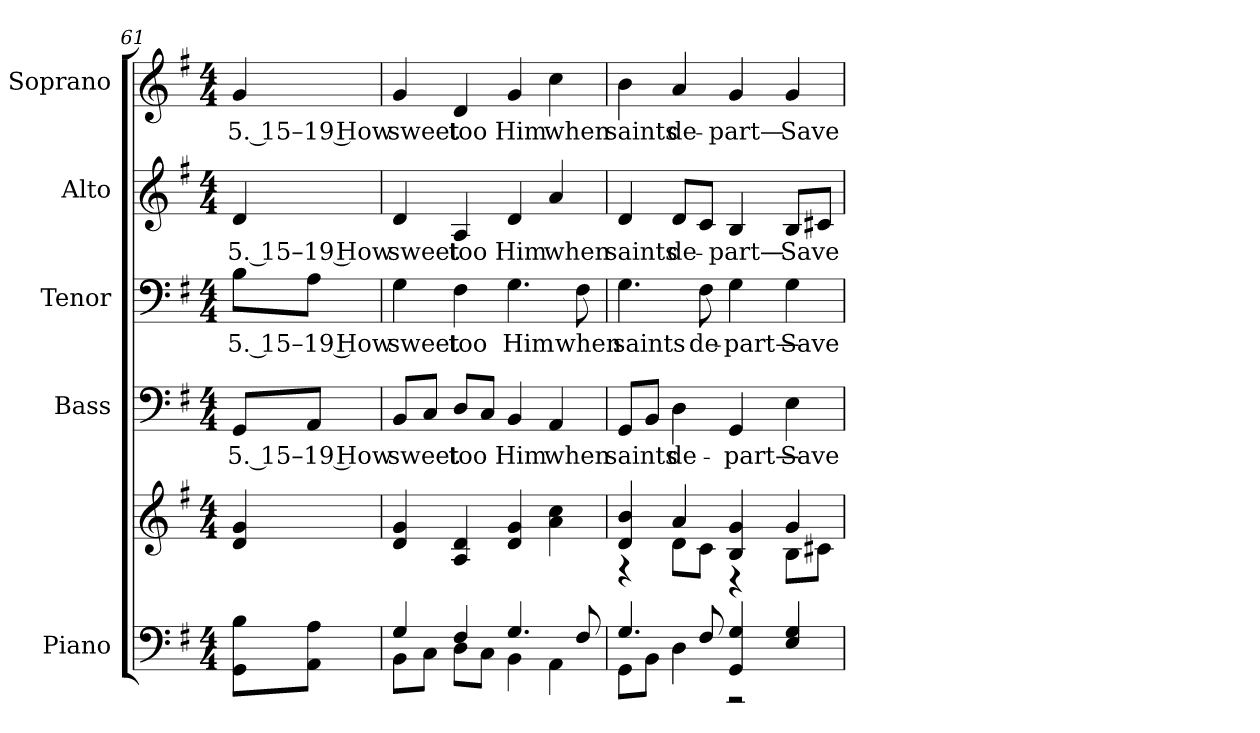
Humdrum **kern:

**kern	**kern	**kern	**text	**kern	**text	**kern	**text	**kern	**text
*part5	*part5	*part4	*part4	*part3	*part3	*part2	*part2	*part1	*part1
*staff6	*staff5	*staff4	*staff4	*staff3	*staff3	*staff2	*staff2	*staff1	*staff1
*I"Piano	*	*I"Bass	*	*I"Tenor	*	*I"Alto	*	*I"Soprano	*
*I'Pno.	*	*I'B.	*	*I'T.	*	*I'A.	*	*I'S.	*
!!LO:PB:g=z
*clefF4	*clefG2	*clefF4	*	*clefF4	*	*clefG2	*	*clefG2	*
*k[f#]	*k[f#]	*k[f#]	*	*k[f#]	*	*k[f#]	*	*k[f#]	*
*G:	*G:	*G:	*	*G:	*	*G:	*	*G:	*
*M4/4	*M4/4	*M4/4	*	*M4/4	*	*M4/4	*	*M4/4	*
=61	=61	=61	=61	=61	=61	=61	=61	=61	=61
!	!	!	!LO:LY:b:color=#000000	!	!	!	!	!	!
!	!	!	!	!	!LO:LY:b:color=#000000	!	!	!	!
!	!	!	!	!	!	!	!LO:LY:b:color=#000000	!	!
!	!	!	!	!	!	!	!	!	!LO:LY:b:color=#000000
8GGi\ 8BiL	4di/ 4gi	8GGi/L	5. 15–19 How	8Bi\L	5. 15–19 How	4di/	5. 15–19 How	4gi/	5. 15–19 How
8AAi\ 8AiJ	.	8AAi/J	.	8Ai\J	.	.	.	.	.
=62	=62	=62	=62	=62	=62	=62	=62	=62	=62
*^	*	*	*	*	*	*	*	*	*
!	!	!	!	!LO:LY:b:color=#000000	!	!	!	!	!	!
!	!	!	!	!	!	!LO:LY:b:color=#000000	!	!	!	!
!	!	!	!	!	!	!	!	!LO:LY:b:color=#000000	!	!
!	!	!	!	!	!	!	!	!	!	!LO:LY:b:color=#000000
4Gi/	8BBi\L	4di/ 4gi	8BBi/L	sweet	4Gi\	sweet	4di/	sweet	4gi/	sweet
.	8Ci\J	.	8Ci/J	.	.	.	.	.	.	.
!	!	!	!	!LO:LY:b:color=#000000	!	!	!	!	!	!
!	!	!	!	!	!	!LO:LY:b:color=#000000	!	!	!	!
!	!	!	!	!	!	!	!	!LO:LY:b:color=#000000	!	!
!	!	!	!	!	!	!	!	!	!	!LO:LY:b:color=#000000
4F#i/	8Di\L	4Ai/ 4di	8Di/L	too	4F#i\	too	4Ai/	too	4di/	too
.	8Ci\J	.	8Ci/J	.	.	.	.	.	.	.
!	!	!	!	!LO:LY:b:color=#000000	!	!	!	!	!	!
!	!	!	!	!	!	!LO:LY:b:color=#000000	!	!	!	!
!	!	!	!	!	!	!	!	!LO:LY:b:color=#000000	!	!
!	!	!	!	!	!	!	!	!	!	!LO:LY:b:color=#000000
4.Gi/	4BBi\	4di/ 4gi	4BBi/	Him	4.Gi\	Him	4di/	Him	4gi/	Him
!	!	!	!	!LO:LY:b:color=#000000	!	!	!	!	!	!
!	!	!	!	!	!	!	!	!LO:LY:b:color=#000000	!	!
!	!	!	!	!	!	!	!	!	!	!LO:LY:b:color=#000000
.	4AAi\	4ai\ 4cci	4AAi/	when	.	.	4ai/	when	4cci\	when
!	!	!	!	!	!	!LO:LY:b:color=#000000	!	!	!	!
8F#i/	.	.	.	.	8F#i\	when	.	.	.	.
!!LO:PB:g=z
=63	=63	=63	=63	=63	=63	=63	=63	=63	=63	=63
*	*	*^	*	*	*	*	*	*	*	*
!	!	!	!	!	!LO:LY:b:color=#000000	!	!	!	!	!	!
!	!	!	!	!	!	!	!LO:LY:b:color=#000000	!	!	!	!
!	!	!	!	!	!	!	!	!	!LO:LY:b:color=#000000	!	!
!	!	!	!	!	!	!	!	!	!	!	!LO:LY:b:color=#000000
4.Gi/	8GGi\L	4di/ 4bi	4r	8GGi/L	saints	4.Gi\	saints	4di/	saints	4bi\	saints
.	8BBi\J	.	.	8BBi/J	.	.	.	.	.	.	.
!	!	!	!	!	!LO:LY:b:color=#000000	!	!	!	!	!	!
!	!	!	!	!	!	!	!	!	!LO:LY:b:color=#000000	!	!
!	!	!	!	!	!	!	!	!	!	!	!LO:LY:b:color=#000000
.	4Di\	4ai/	8di\L	4Di\	de-	.	.	8di/L	de-	4ai/	de-
!	!	!	!	!	!	!	!LO:LY:b:color=#000000	!	!	!	!
8F#i/	.	.	8ci\J	.	.	8F#i\	de-	8ci/J	.	.	.
!	!	!	!	!	!LO:LY:b:color=#000000	!	!	!	!	!	!
!	!	!	!	!	!	!	!LO:LY:b:color=#000000	!	!	!	!
!	!	!	!	!	!	!	!	!	!LO:LY:b:color=#000000	!	!
!	!	!	!	!	!	!	!	!	!	!	!LO:LY:b:color=#000000
4GGi/ 4Gi	2r	4Bi/ 4gi	4r	4GGi/	-part—	4Gi\	-part—	4Bi/	-part—	4gi/	-part—
!	!	!	!	!	!LO:LY:b:color=#000000	!	!	!	!	!	!
!	!	!	!	!	!	!	!LO:LY:b:color=#000000	!	!	!	!
!	!	!	!	!	!	!	!	!	!LO:LY:b:color=#000000	!	!
!	!	!	!	!	!	!	!	!	!	!	!LO:LY:b:color=#000000
4Ei/ 4Gi	.	4gi/	8Bi\L	4Ei\	Save	4Gi\	Save	8Bi/L	Save	4gi/	Save
.	.	.	8c#Xi\J	.	.	.	.	8c#Xi/J	.	.	.
*v	*v	*	*	*	*	*	*	*	*	*	*
*	*v	*v	*	*	*	*	*	*	*	*
=	=	=	=	=	=	=	=	=	=
*-	*-	*-	*-	*-	*-	*-	*-	*-	*-
